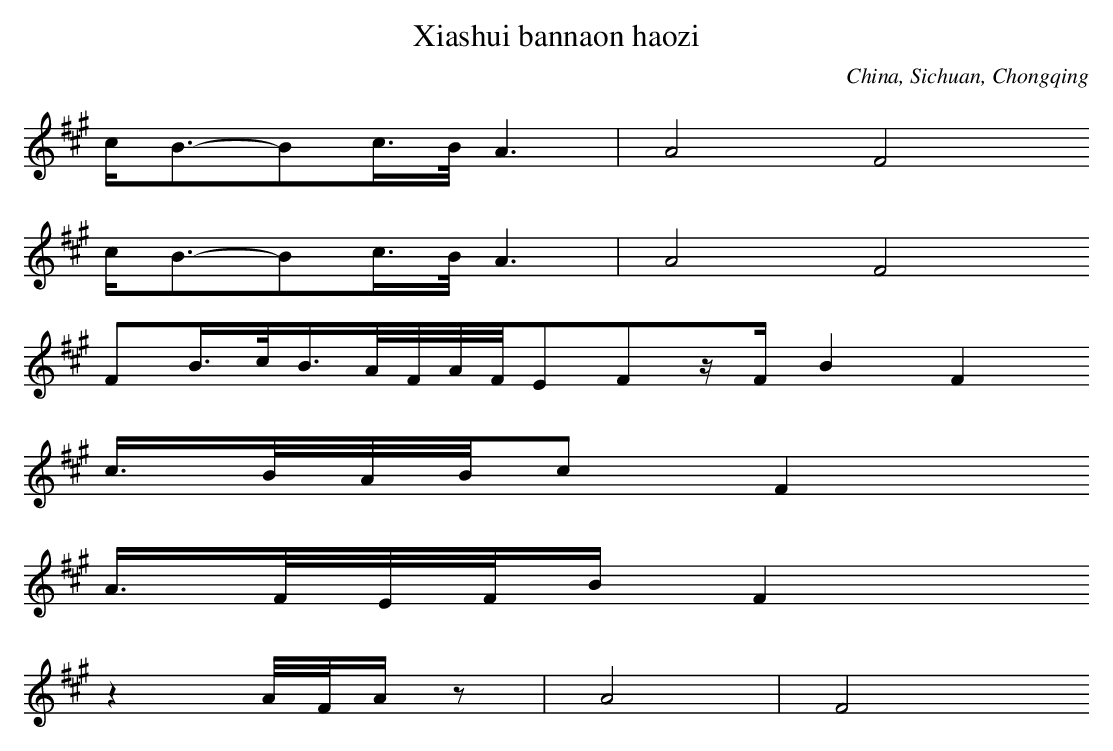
X:1
T: Xiashui bannaon haozi
O: China, Sichuan, Chongqing
M: none
L: 1/32
K: A
c2B6-B4c3BA12 | A16F16
c2B6-B4c3BA12 | A16F16
F4B3cB3AFAFE4F4z2F2B8F8
c3BABc4F8
A3FEFB2F8
z8AFA2z4 | A16 | F16
